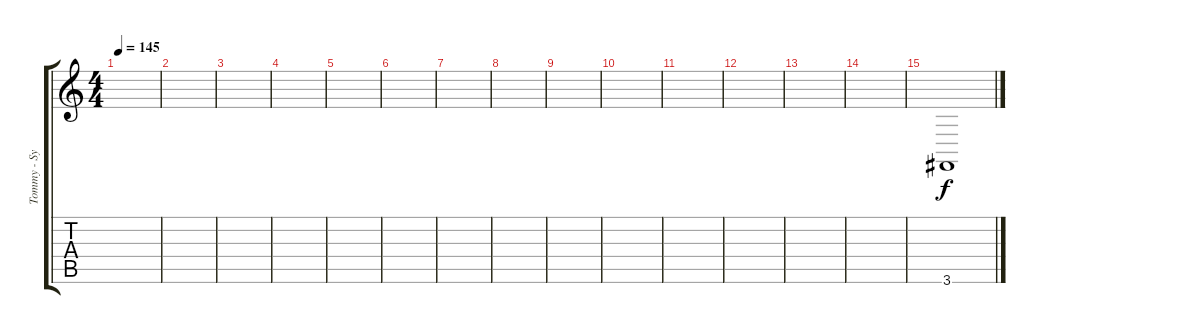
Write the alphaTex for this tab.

\track ("Tommy - Synth" "Tommy - Sy") {instrument fx7echoes}
\staff {score tabs}
\tuning (Eb4 Bb3 Gb3 Db3 Ab2 Eb2) {hide}
\ts (4 4)
\tempo 145
\clef g2
\ks c
|
|
|
|
|
|
|
|
|
|
|
|
|
|
3.6.1{volume 9}
